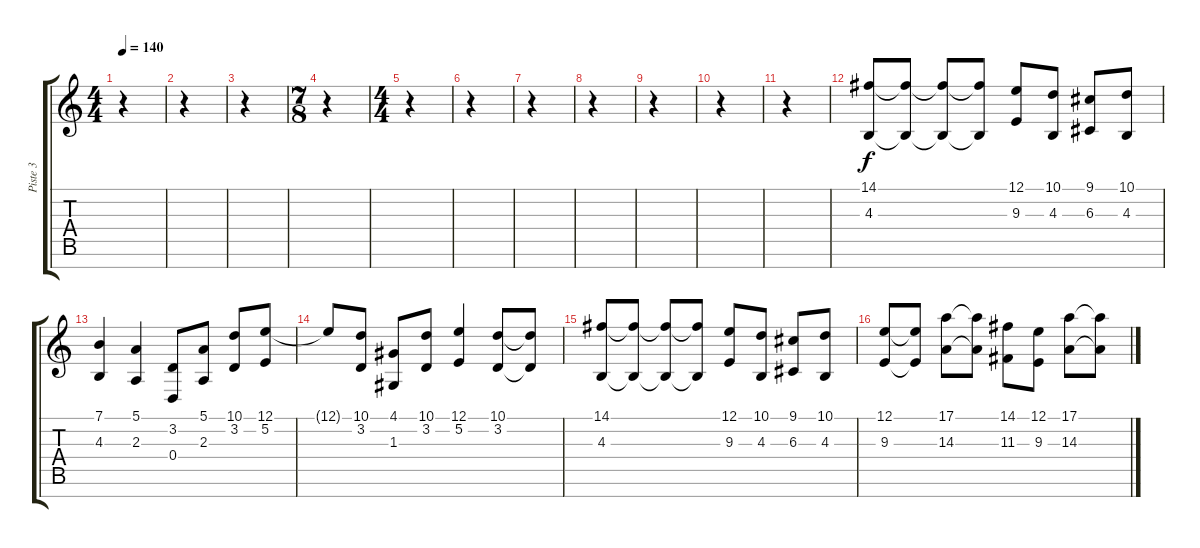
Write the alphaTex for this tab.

\track ("Piste 3" "Piste 3") {instrument acousticgrandpiano}
\staff {score tabs}
\tuning (E4 B3 G3 D3 A2 E2 B1) {hide}
\ts (4 4)
\tempo 140
\tempo 147
\tempo 140
\clef g2
\ks c
r.4{dy f instrument acousticgrandpiano} |
r.4 |
r.4 |
\ts (7 8)
r.4 |
\ts (4 4)
r.4 |
r.4 |
r.4 |
r.4 |
r.4 |
r.4 |
r.4 |
(14.1 4.3).8 (14.1{t} 4.3{t}).8 (14.1{t} 4.3{t}).8 (14.1{t} 4.3{t}).8 (12.1 9.3).8 (10.1 4.3).8 (9.1 6.3).8 (10.1 4.3).8 |
(7.1 4.3).4 (5.1 2.3).4 (3.2 0.4).8 (5.1 2.3).8 (10.1 3.2).8 (12.1 5.2).8 |
12.1{t}.8 (10.1 3.2).8 (4.1 1.3).8 (10.1 3.2).8 (12.1 5.2).4 (10.1 3.2).8 (10.1{t} 3.2{t}).8 |
(14.1 4.3).8 (14.1{t} 4.3{t}).8 (14.1{t} 4.3{t}).8 (14.1{t} 4.3{t}).8 (12.1 9.3).8 (10.1 4.3).8 (9.1 6.3).8 (10.1 4.3).8 |
(12.1 9.3).8 (12.1{t} 9.3{t}).8 (17.1 14.3).8 (17.1{t} 14.3{t}).8 (14.1 11.3).8 (12.1 9.3).8 (17.1 14.3).8 (17.1{t} 14.3{t}).8
